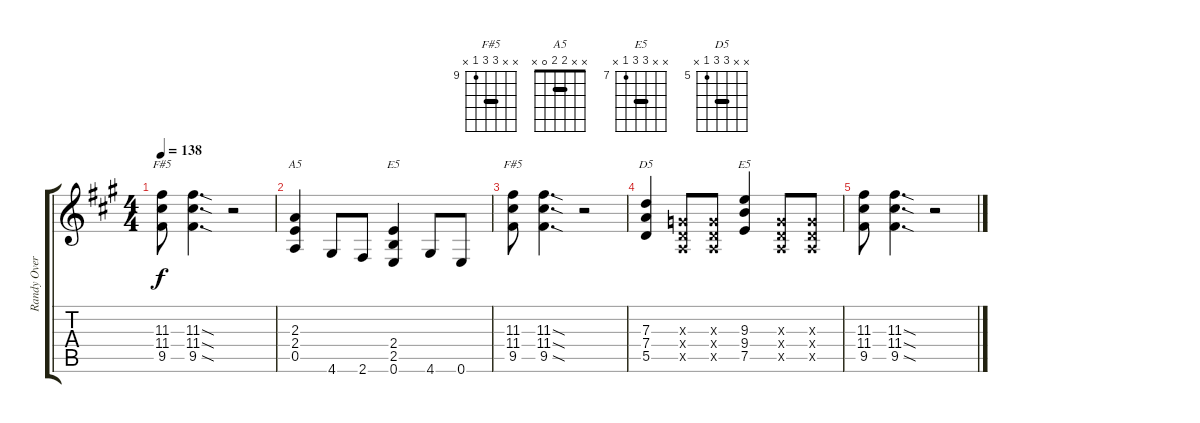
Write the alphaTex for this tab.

\track ("Randy Overdub" "Randy Over") {instrument distortionguitar}
\staff {score tabs}
\tuning (E4 B3 G3 D3 A2 E2) {hide}
\chord ("F#5" x x x 4 4 2) {barre 4}
\chord ("A5" x x 2 2 0 x) {barre 2}
\chord ("E5" x x x 2 2 0) {barre 2}
\chord ("F#5" x x 11 11 9 x) {firstfret 9 barre 11}
\chord ("D5" x x 7 7 5 x) {firstfret 5 barre 7}
\chord ("E5" x x 9 9 7 x) {firstfret 7 barre 9}
\ts (4 4)
\tempo 138
\clef g2
\ks a
(11.3 11.4 9.5).8{ch "F#5" dy f volume 3} (11.3{sod} 11.4{sod} 9.5{sod}).4{d} r.2 |
(2.3 2.4 0.5).4{ch "A5"} 4.6.8 2.6.8 (2.4 2.5 0.6).4{ch "E5"} 4.6.8 0.6.8 |
(11.3 11.4 9.5).8{ch "F#5"} (11.3{sod} 11.4{sod} 9.5{sod}).4{d} r.2 |
(7.3 7.4 5.5).4{ch "D5"} (0.3{x} 0.4{x} 0.5{x}).8 (0.3{x} 0.4{x} 0.5{x}).8 (9.3 9.4 7.5).4{ch "E5"} (0.3{x} 0.4{x} 0.5{x}).8 (0.3{x} 0.4{x} 0.5{x}).8 |
(11.3 11.4 9.5).8{volume 0} (11.3{sod} 11.4{sod} 9.5{sod}).4{d} r.2
